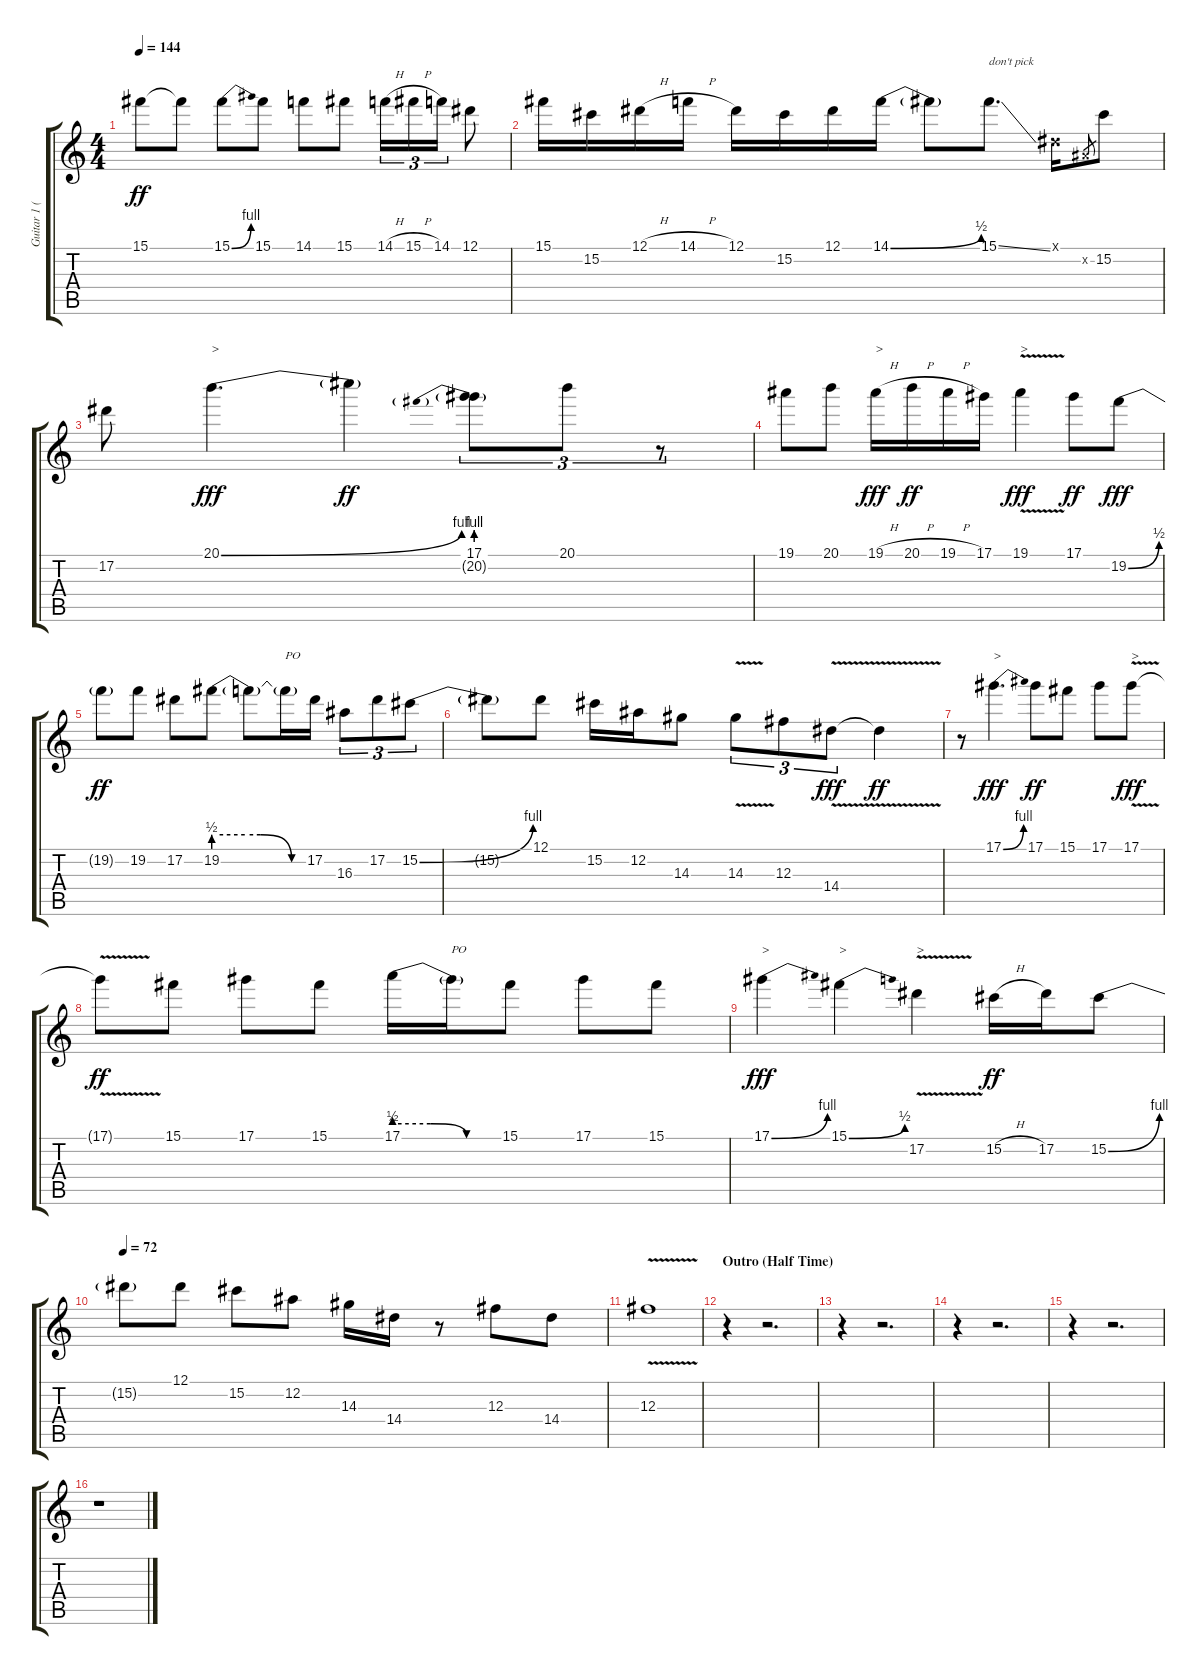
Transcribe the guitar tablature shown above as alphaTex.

\track ("Guitar 1 (Slash)" "Guitar 1 (") {instrument distortionguitar}
\staff {score tabs}
\tuning (Eb4 Bb3 Gb3 Db3 Ab2 Eb2) {hide}
\ts (4 4)
\tempo 144
\clef g2
\ks c
15.1{t}.8{dy ff} 15.1{t}.8 15.1{be (bend 0 0 60 4)}.8 15.1.8 14.1.8 15.1.8 14.1{h}.16{tu (3 2)} 15.1{h}.16{tu (3 2)} 14.1.16{tu (3 2)} 12.1.8 |
15.1.16 15.2.16 12.1{h}.16 14.1{h}.16 12.1.16 15.2.16 12.1.16 14.1{be (bend 0 0 60 2)}.16 14.1{t}.8 15.1{ss}.8{d txt "don't pick"} 0.1{x}.16 0.2{x}.8{gr} 15.2.8 |
17.2.8 20.1{be (bend 0 0 60 4)}.4{d txt ">" dy fff} 20.1{t}.4{dy ff} (17.1 20.2{be (prebend 0 4 60 4) g}).8{tu (3 2)} 20.1.8{tu (3 2)} r.8{tu (3 2)} |
19.1.8 20.1.8 19.1{h}.16{txt ">" dy fff} 20.1{h}.16{dy ff} 19.1{h}.16 17.1.16 19.1{v}.4{txt ">" dy fff} 17.1.8{dy ff} 19.2{be (bend 0 0 60 2)}.8{dy fff} |
19.2{t}.8{dy ff} 19.2.8 17.2.8 19.2{be (custom 0 2 20 2 30 2 50 0 60 0)}.8 19.2{t}.8 19.2{t}.16{txt "PO"} 17.2.16 16.3.8{tu (3 2)} 17.2.8{tu (3 2)} 15.2{be (bend 0 0 60 4)}.8{tu (3 2)} |
15.2{t}.8 12.1.8 15.2.16 12.2.16 14.3.8 14.3{v}.8{tu (3 2)} 12.3.8{tu (3 2)} 14.4{v}.8{tu (3 2) dy fff} 14.4{t}.4{dy ff} |
r.8 17.1{be (bend 0 0 60 4)}.4{d txt ">" dy fff} 17.1.8{dy ff} 15.1.8 17.1.8 17.1{v}.8{txt ">" dy fff} |
17.1{t}.8{dy ff} 15.1.8 17.1.8 15.1.8 17.1{be (custom 0 2 20 2 40 0 60 0)}.16 17.1{t}.16{txt "PO"} 15.1.8 17.1.8 15.1.8 |
17.1{be (bend 0 0 60 4)}.4{txt ">" dy fff} 15.1{be (bend 0 0 60 2)}.4{txt ">"} 17.2{v}.4{txt ">"} 15.2{h}.16{dy ff} 17.2.16 15.2{be (bend 0 0 60 4)}.8 |
\tempo 72
15.2{t}.8 12.1.8 15.2.8 12.2.8 14.3.16 14.4.16 r.8 12.3.8 14.4.8 |
12.3{v}.1 |
\section ("" "Outro (Half Time)")
r.4 r.2{d} |
r.4 r.2{d} |
r.4 r.2{d} |
r.4 r.2{d} |
r.1
